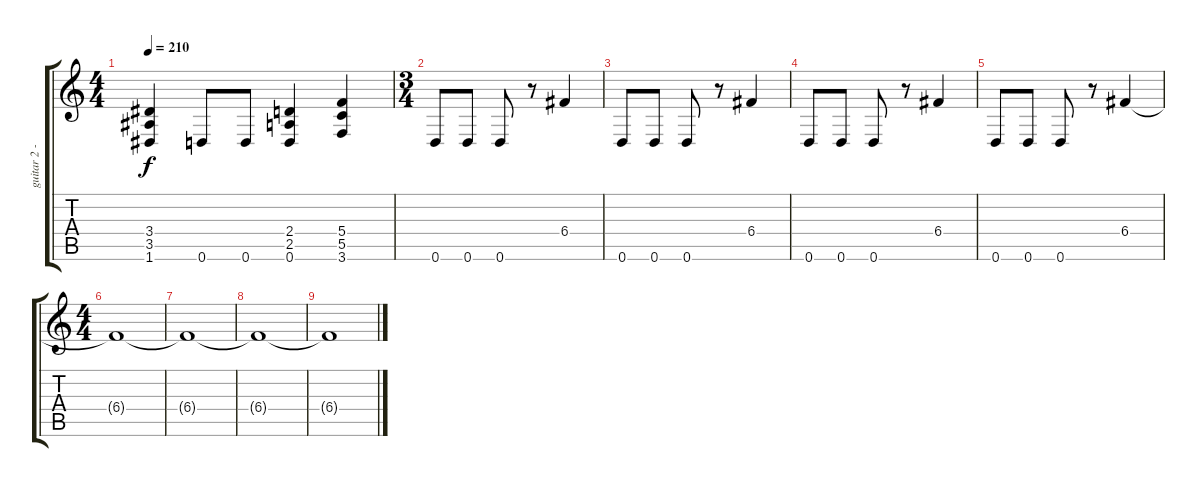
\track ("guitar 2 - Kride" "guitar 2 -") {instrument distortionguitar}
\staff {score tabs}
\tuning (D4 A3 F3 C3 G2 D2) {hide}
\ts (4 4)
\tempo 210
\clef g2
\ks c
(3.4 3.5 1.6).4{dy f} 0.6.8 0.6.8 (2.4 2.5 0.6).4 (5.4 5.5 3.6).4 |
\ts (3 4)
0.6.8 0.6.8 0.6.8 r.8 6.4.4 |
0.6.8 0.6.8 0.6.8 r.8 6.4.4 |
0.6.8 0.6.8 0.6.8 r.8 6.4.4 |
0.6.8 0.6.8 0.6.8 r.8 6.4.4 |
\ts (4 4)
6.4{t}.1 |
6.4{t}.1 |
6.4{t}.1 |
6.4{t}.1
